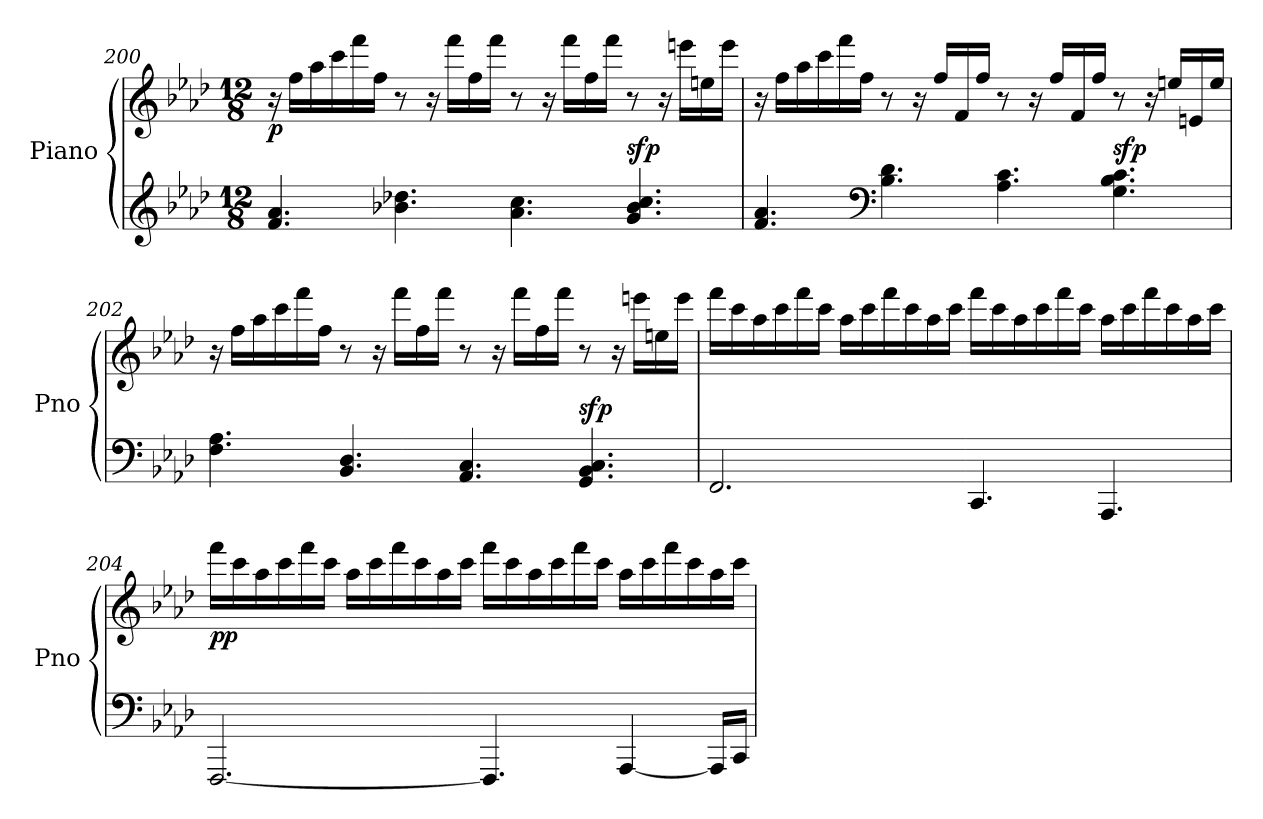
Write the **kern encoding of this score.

**kern	**kern	**dynam
*part1	*part1	*part1
*staff2	*staff1	*staff1/2
*I"Piano	*	*
*I'Pno	*	*
!!LO:LB:g=z
*clefG2	*clefG2	*
*k[b-e-a-d-]	*k[b-e-a-d-]	*
*M12/8	*M12/8	*
=200	=200	=200
!	!	!LO:DY:b
4.f/ 4.a-/	16r	p
.	16ff\LL	.
.	16aa-\	.
.	16ccc\	.
.	16fff\	.
.	16ff\JJ	.
4.b-X\ 4.dd-X\	8r	.
.	16r	.
.	16fff\LL	.
.	16ff\	.
.	16fff\JJ	.
4.a-\ 4.cc\	8r	.
.	16r	.
.	16fff\LL	.
.	16ff\	.
.	16fff\JJ	.
!	!	!LO:DY:a=2
4.g/ 4.b-/ 4.cc/	8r	sfp
.	16r	.
.	16eeen\LL	.
.	16een\	.
.	16eee\JJ	.
!!LO:LB:g=z
=201	=201	=201
4.f/ 4.a-/	16r	.
.	16ff\LL	.
.	16aa-\	.
.	16ccc\	.
.	16fff\	.
.	16ff\JJ	.
*clefF4	*	*
4.B-\ 4.d-\	8r	.
.	16r	.
.	16ff/LL	.
.	16f/	.
.	16ff/JJ	.
4.A-\ 4.c\	8r	.
.	16r	.
.	16ff/LL	.
.	16f/	.
.	16ff/JJ	.
!	!	!LO:DY:a=2
4.G\ 4.B-\ 4.c\	8r	sfp
.	16r	.
.	16een/LL	.
.	16en/	.
.	16ee/JJ	.
!!LO:PB:g=z
=202	=202	=202
4.F\ 4.A-\	16r	.
.	16ff\LL	.
.	16aa-\	.
.	16ccc\	.
.	16fff\	.
.	16ff\JJ	.
4.BB-/ 4.D-/	8r	.
.	16r	.
.	16fff\LL	.
.	16ff\	.
.	16fff\JJ	.
4.AA-/ 4.C/	8r	.
.	16r	.
.	16fff\LL	.
.	16ff\	.
.	16fff\JJ	.
!	!	!LO:DY:a=2
4.GG/ 4.BB-/ 4.C/	8r	sfp
.	16r	.
.	16eeen\LL	.
.	16een\	.
.	16eee\JJ	.
!!LO:LB:g=z
=203	=203	=203
!	!	!LO:DY:b
!	!	!LO:DY:n=1:b
2.FF/	16fff\LL	p other-dynamics
.	16ccc\	.
.	16aa-\	.
.	16ccc\	.
.	16fff\	.
.	16ccc\JJ	.
.	16aa-\LL	.
.	16ccc\	.
.	16fff\	.
.	16ccc\	.
.	16aa-\	.
.	16ccc\JJ	.
4.CC/	16fff\LL	.
.	16ccc\	.
.	16aa-\	.
.	16ccc\	.
.	16fff\	.
.	16ccc\JJ	.
4.AAA-/	16aa-\LL	.
.	16ccc\	.
.	16fff\	.
.	16ccc\	.
.	16aa-\	.
.	16ccc\JJ	.
!!LO:PB:g=z
=204	=204	=204
!	!	!LO:DY:b
[2.FFF/	16fff\LL	pp
.	16ccc\	.
.	16aa-\	.
.	16ccc\	.
.	16fff\	.
.	16ccc\JJ	.
.	16aa-\LL	.
.	16ccc\	.
.	16fff\	.
.	16ccc\	.
.	16aa-\	.
.	16ccc\JJ	.
4.FFF/]	16fff\LL	.
.	16ccc\	.
.	16aa-\	.
.	16ccc\	.
.	16fff\	.
.	16ccc\JJ	.
[4AAA-/	16aa-\LL	.
.	16ccc\	.
.	16fff\	.
.	16ccc\	.
16AAA-/LL]	16aa-\	.
16CC/JJ	16ccc\JJ	.
=	=	=
*-	*-	*-
